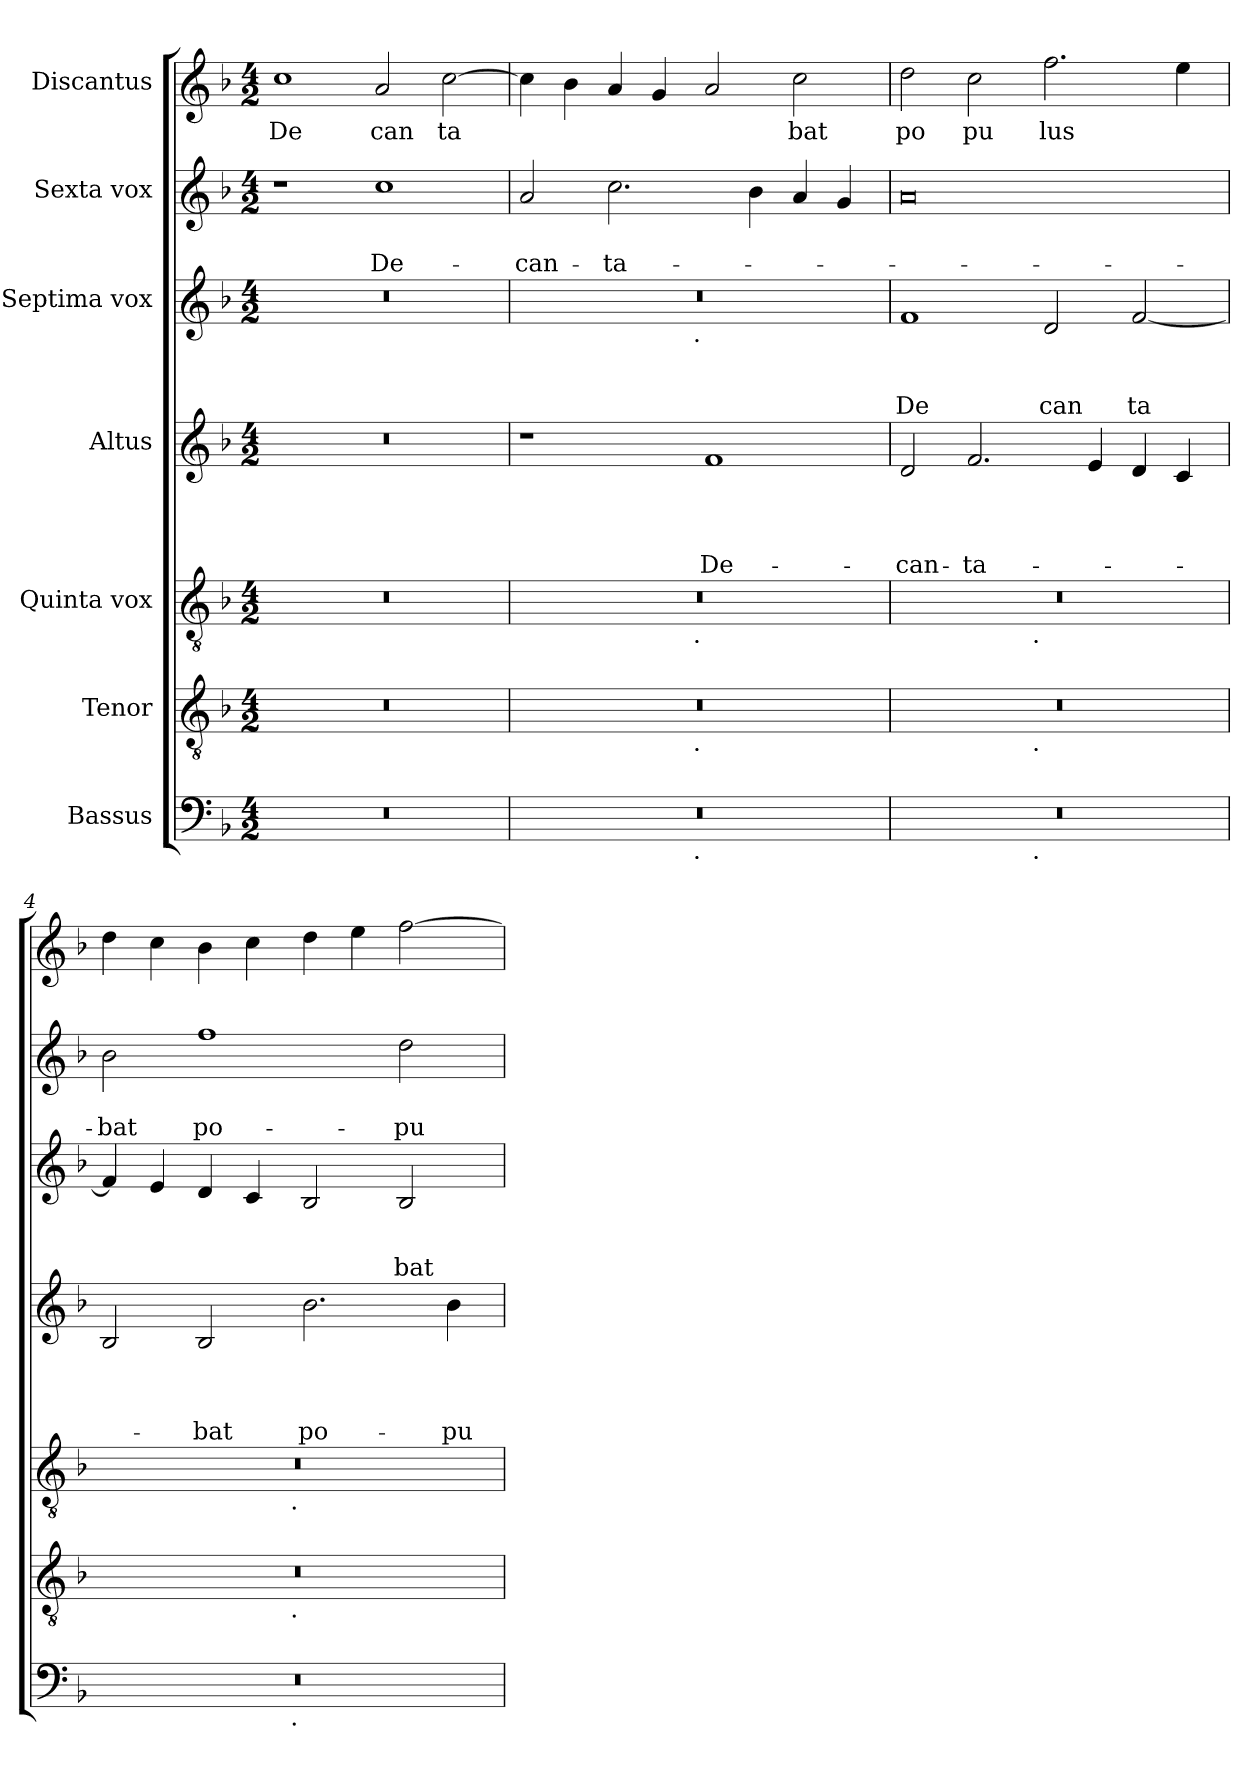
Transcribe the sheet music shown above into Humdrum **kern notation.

**kern	**kern	**kern	**kern	**text	**text	**text	**text	**kern	**text	**text	**text	**kern	**text	**text	**kern	**text
*part7	*part6	*part5	*part4	*part4	*part4	*part4	*part4	*part3	*part3	*part3	*part3	*part2	*part2	*part2	*part1	*part1
*staff7	*staff6	*staff5	*staff4	*staff4	*staff4	*staff4	*staff4	*staff3	*staff3	*staff3	*staff3	*staff2	*staff2	*staff2	*staff1	*staff1
*I"Bassus	*I"Tenor	*I"Quinta vox	*I"Altus	*	*	*	*	*I"Septima vox	*	*	*	*I"Sexta vox	*	*	*I"Discantus	*
*clefF4	*clefGv2	*clefGv2	*clefG2	*	*	*	*	*clefG2	*	*	*	*clefG2	*	*	*clefG2	*
*k[b-]	*k[b-]	*k[b-]	*k[b-]	*	*	*	*	*k[b-]	*	*	*	*k[b-]	*	*	*k[b-]	*
*F:	*F:	*F:	*F:	*	*	*	*	*F:	*	*	*	*F:	*	*	*F:	*
*M4/2	*M4/2	*M4/2	*M4/2	*	*	*	*	*M4/2	*	*	*	*M4/2	*	*	*M4/2	*
=1	=1	=1	=1	=1	=1	=1	=1	=1	=1	=1	=1	=1	=1	=1	=1	=1
!	!	!	!	!	!	!	!	!	!	!	!	!	!	!	!	!LO:LY:b
0r	0r	0r	0r	.	.	.	.	0r	.	.	.	1r	.	.	1cc	De
!	!	!	!	!	!	!	!	!	!	!	!	!	!	!LO:LY:b	!	!LO:LY:b
.	.	.	.	.	.	.	.	.	.	.	.	1cc	.	De-	2a/	can
!	!	!	!	!	!	!	!	!	!	!	!	!	!	!	!	!LO:LY:b
.	.	.	.	.	.	.	.	.	.	.	.	.	.	.	[>2cc\	ta
=2	=2	=2	=2	=2	=2	=2	=2	=2	=2	=2	=2	=2	=2	=2	=2	=2
!	!	!	!	!	!	!	!	!	!	!	!	!	!	!LO:LY:b	!	!
*^	*^	*^	*	*	*	*	*	*^	*	*	*	*	*	*	*	*
0r	2ryy	0r	2ryy	0r	2ryy	1r	.	.	.	.	0r	2ryy	.	.	.	2a/	.	-can-	4cc\]	.
.	.	.	.	.	.	.	.	.	.	.	.	.	.	.	.	.	.	.	4b-\	.
!	!	!	!	!	!	!	!	!	!	!	!	!	!	!	!	!	!	!LO:LY:b	!	!
.	4...ryy	.	4...ryy	.	4...ryy	.	.	.	.	.	.	4...ryy	.	.	.	2.cc\	.	-ta-	4a/	.
.	.	.	.	.	.	.	.	.	.	.	.	.	.	.	.	.	.	.	4g/	.
!	!	!	!	!	!	!	!	!	!	!	!	!LO:TX:b:t=.	!	!	!	!	!	!	!	!
!	!	!	!	!	!LO:TX:b:t=.	!	!	!	!	!	!	!	!	!	!	!	!	!	!	!
!	!	!	!LO:TX:b:t=.	!	!	!	!	!	!	!	!	!	!	!	!	!	!	!	!	!
!	!LO:TX:b:t=.	!	!	!	!	!	!	!	!	!	!	!	!	!	!	!	!	!	!	!
.	1ryy	.	1ryy	.	1ryy	.	.	.	.	.	.	1ryy	.	.	.	.	.	.	.	.
!	!	!	!	!	!	!	!	!	!	!LO:LY:b	!	!	!	!	!	!	!	!	!	!
.	.	.	.	.	.	1f	.	.	.	De-	.	.	.	.	.	.	.	.	2a/	.
.	.	.	.	.	.	.	.	.	.	.	.	.	.	.	.	4b-\	.	.	.	.
!	!	!	!	!	!	!	!	!	!	!	!	!	!	!	!	!	!	!	!	!LO:LY:b
.	.	.	.	.	.	.	.	.	.	.	.	.	.	.	.	4a/	.	.	2cc\	bat
.	.	.	.	.	.	.	.	.	.	.	.	.	.	.	.	4g/	.	.	.	.
.	32ryy	.	32ryy	.	32ryy	.	.	.	.	.	.	32ryy	.	.	.	.	.	.	.	.
=3	=3	=3	=3	=3	=3	=3	=3	=3	=3	=3	=3	=3	=3	=3	=3	=3	=3	=3	=3	=3
!	!	!	!	!	!	!	!	!	!	!LO:LY:b	!	!	!	!	!LO:LY:b	!	!	!	!	!LO:LY:b
*	*	*	*	*	*	*	*	*	*	*	*v	*v	*	*	*	*	*	*	*	*
0r	2ryy	0r	2ryy	0r	2ryy	2d/	.	.	.	-can-	1f	.	.	De	0a	.	.	2dd\	po
!	!	!	!	!	!	!	!	!	!	!LO:LY:b	!	!	!	!	!	!	!	!	!LO:LY:b
.	4...ryy	.	4...ryy	.	4...ryy	2.f/	.	.	.	-ta-	.	.	.	.	.	.	.	2cc\	pu
!	!	!	!	!	!LO:TX:b:t=.	!	!	!	!	!	!	!	!	!	!	!	!	!	!
!	!	!	!LO:TX:b:t=.	!	!	!	!	!	!	!	!	!	!	!	!	!	!	!	!
!	!LO:TX:b:t=.	!	!	!	!	!	!	!	!	!	!	!	!	!	!	!	!	!	!
.	1ryy	.	1ryy	.	1ryy	.	.	.	.	.	.	.	.	.	.	.	.	.	.
!	!	!	!	!	!	!	!	!	!	!	!	!	!	!LO:LY:b	!	!	!	!	!LO:LY:b
.	.	.	.	.	.	.	.	.	.	.	2d/	.	.	can	.	.	.	2.ff\	lus
.	.	.	.	.	.	4e/	.	.	.	.	.	.	.	.	.	.	.	.	.
!	!	!	!	!	!	!	!	!	!	!	!	!	!	!LO:LY:b	!	!	!	!	!
.	.	.	.	.	.	4d/	.	.	.	.	[<2f/	.	.	ta	.	.	.	.	.
.	.	.	.	.	.	4c/	.	.	.	.	.	.	.	.	.	.	.	4ee\	.
.	32ryy	.	32ryy	.	32ryy	.	.	.	.	.	.	.	.	.	.	.	.	.	.
=4	=4	=4	=4	=4	=4	=4	=4	=4	=4	=4	=4	=4	=4	=4	=4	=4	=4	=4	=4
!	!	!	!	!	!	!	!	!	!	!	!	!	!	!	!	!	!LO:LY:b	!	!
0r	2ryy	0r	2ryy	0r	2ryy	2B-/	.	.	.	.	4f/]	.	.	.	2b-\	.	-bat	4dd\	.
.	.	.	.	.	.	.	.	.	.	.	4e/	.	.	.	.	.	.	4cc\	.
!	!	!	!	!	!	!	!	!	!	!LO:LY:b	!	!	!	!	!	!	!LO:LY:b	!	!
.	4...ryy	.	4...ryy	.	4...ryy	2B-/	.	.	.	-bat	4d/	.	.	.	1ff	.	po-	4b-\	.
.	.	.	.	.	.	.	.	.	.	.	4c/	.	.	.	.	.	.	4cc\	.
!	!	!	!	!	!LO:TX:b:t=.	!	!	!	!	!	!	!	!	!	!	!	!	!	!
!	!	!	!LO:TX:b:t=.	!	!	!	!	!	!	!	!	!	!	!	!	!	!	!	!
!	!LO:TX:b:t=.	!	!	!	!	!	!	!	!	!	!	!	!	!	!	!	!	!	!
.	1ryy	.	1ryy	.	1ryy	.	.	.	.	.	.	.	.	.	.	.	.	.	.
!	!	!	!	!	!	!	!	!	!	!LO:LY:b	!	!	!	!	!	!	!	!	!
.	.	.	.	.	.	2.b-\	.	.	.	po-	2B-/	.	.	.	.	.	.	4dd\	.
.	.	.	.	.	.	.	.	.	.	.	.	.	.	.	.	.	.	4ee\	.
!	!	!	!	!	!	!	!	!	!	!	!	!	!	!LO:LY:b	!	!	!LO:LY:b	!	!
.	.	.	.	.	.	.	.	.	.	.	2B-/	.	.	bat	2dd\	.	-pu-	[>2ff\	.
!	!	!	!	!	!	!	!	!	!	!LO:LY:b	!	!	!	!	!	!	!	!	!
.	.	.	.	.	.	4b-\	.	.	.	-pu-	.	.	.	.	.	.	.	.	.
.	32ryy	.	32ryy	.	32ryy	.	.	.	.	.	.	.	.	.	.	.	.	.	.
*v	*v	*	*	*v	*v	*	*	*	*	*	*	*	*	*	*	*	*	*	*
*	*v	*v	*	*	*	*	*	*	*	*	*	*	*	*	*	*	*
=	=	=	=	=	=	=	=	=	=	=	=	=	=	=	=	=
*-	*-	*-	*-	*-	*-	*-	*-	*-	*-	*-	*-	*-	*-	*-	*-	*-
